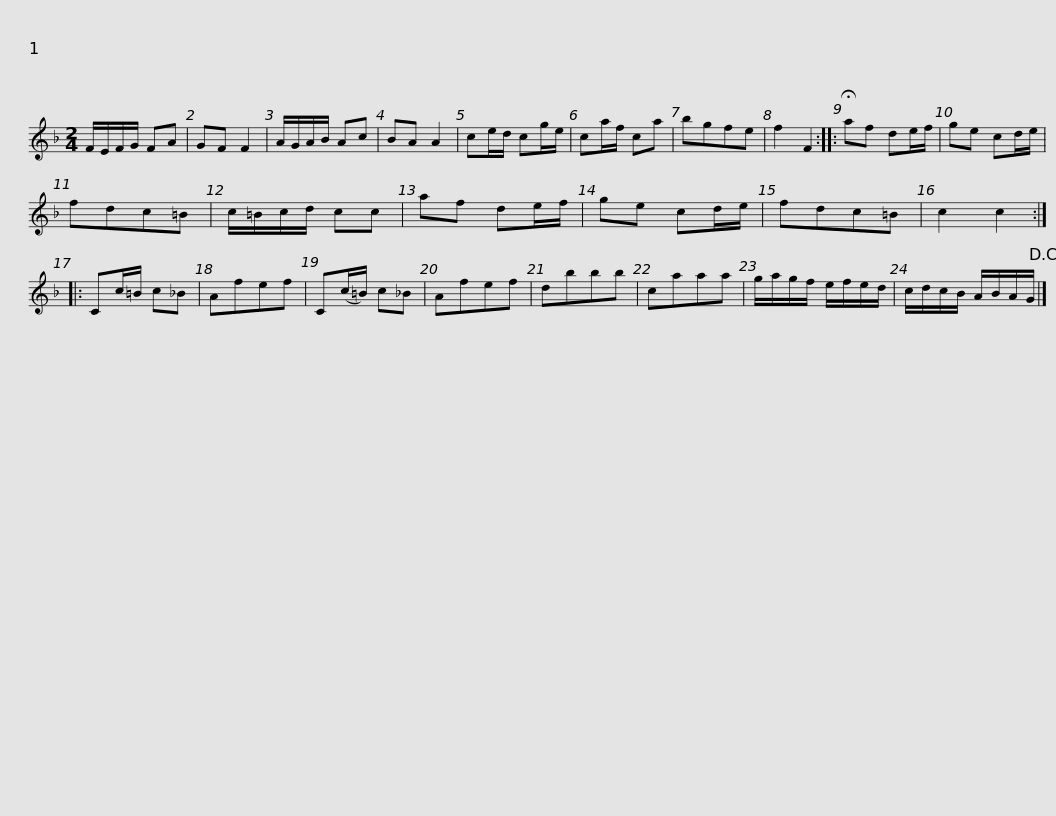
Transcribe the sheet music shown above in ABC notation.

X:1
L:1/8
M:2/4
I:linebreak $
K:F
V:1 treble
V:1
 F/E/F/G/ FA | GF F2 | A/G/A/B/ Ac | BA A2 | ce/d/ cg/e/ | %5
 ca/f/ ca | bgfe | f2 F2 :: !fermata!af de/f/ |$ ge cd/e/ | %10
 fdc=B | c/=B/c/d/ cc | af de/f/ | ge cd/e/ | fdc=B | %15
 c2 c2 :: Cc/=B/ c_B | Afef |$ C(c/=B/) c_B | Afef | %20
 dbbb | caaa | g/a/g/f/ e/f/e/d/ | c/d/c/B/ A/B/A/G/!D.C.! |] %24
